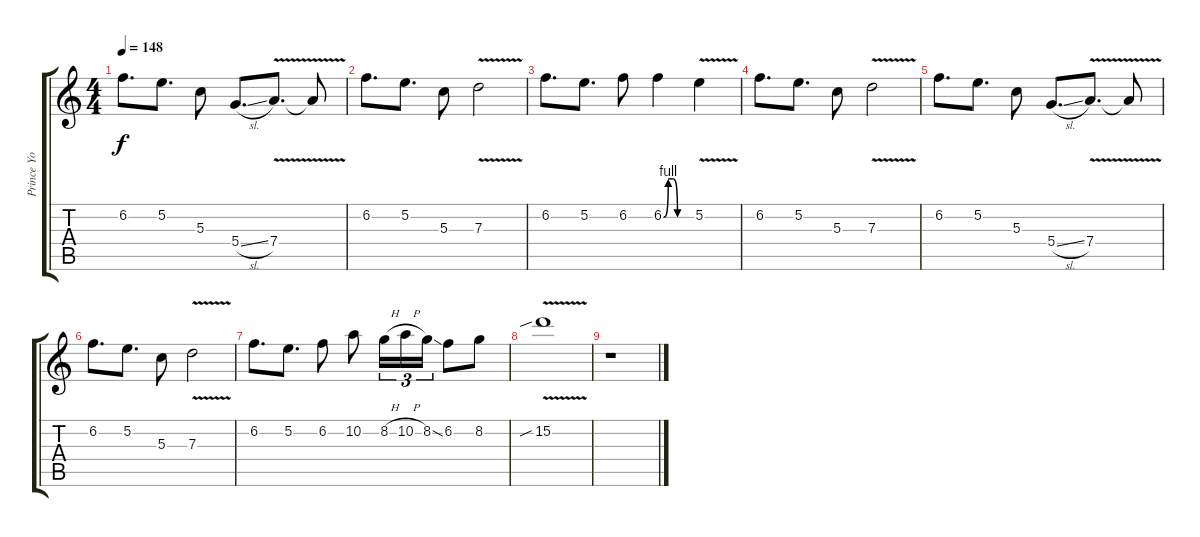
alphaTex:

\track ("Prince Yo (Lead G1)" "Prince Yo ") {instrument distortionguitar}
\staff {score tabs}
\tuning (E4 B3 G3 D3 A2 E2) {hide}
\ts (4 4)
\tempo 148
\clef g2
\ks c
6.2.8{d dy f} 5.2.8{d} 5.3.8 5.4{sl}.8{d} 7.4{v}.8{d} 7.4{t}.8 |
6.2.8{d} 5.2.8{d} 5.3.8 7.3{v}.2 |
6.2.8{d} 5.2.8{d} 6.2.8 6.2{be (custom 0 0 10 4 20 4 30 0 60 0)}.4 5.2{v}.4 |
6.2.8{d} 5.2.8{d} 5.3.8 7.3{v}.2 |
6.2.8{d} 5.2.8{d} 5.3.8 5.4{sl}.8{d} 7.4{v}.8{d} 7.4{t}.8 |
6.2.8{d} 5.2.8{d} 5.3.8 7.3{v}.2 |
6.2.8{d} 5.2.8{d} 6.2.8 10.2.8 8.2{h}.16{tu (3 2)} 10.2{h}.16{tu (3 2)} 8.2{ss}.16{tu (3 2)} 6.2.8 8.2.8 |
15.2{v sib}.1 |
r.1
